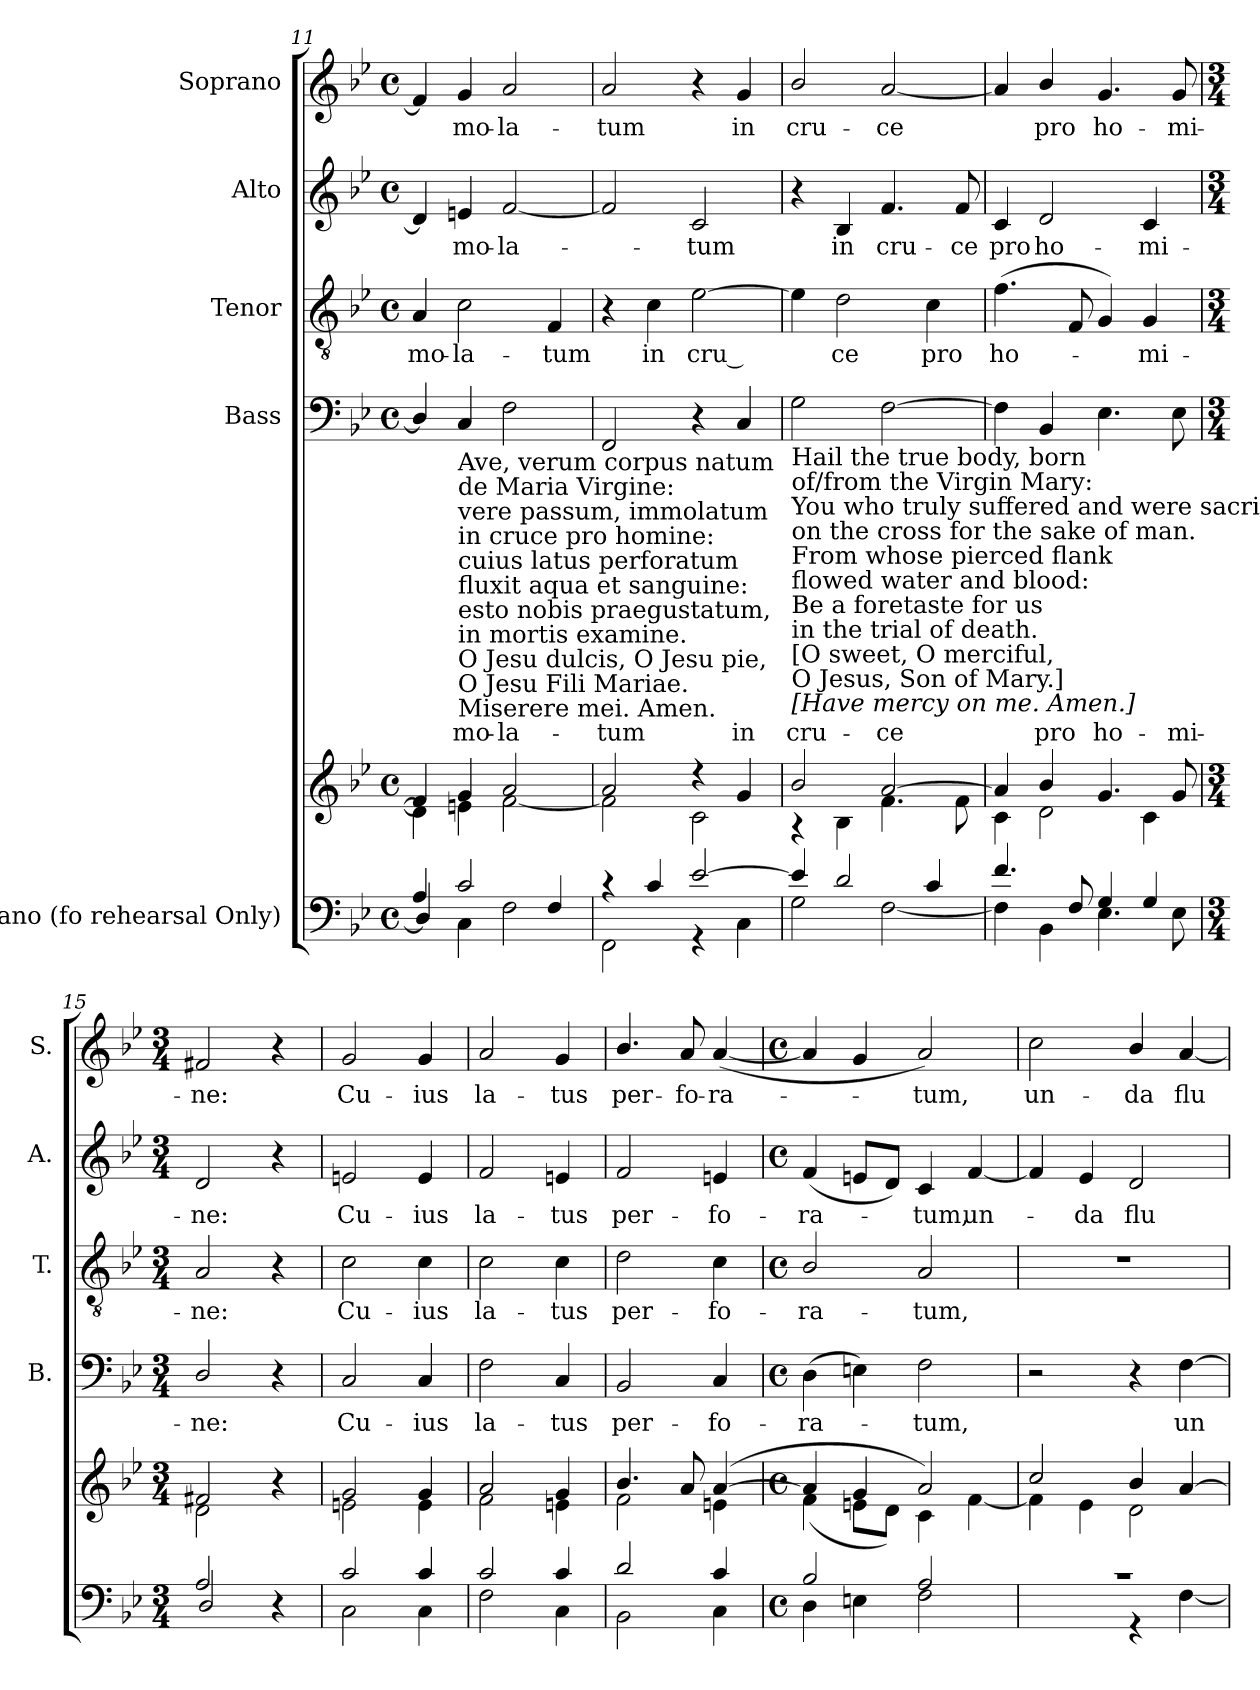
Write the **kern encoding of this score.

**kern	**kern	**kern	**text	**kern	**text	**kern	**text	**kern	**text
*part5	*part5	*part4	*part4	*part3	*part3	*part2	*part2	*part1	*part1
*staff6	*staff5	*staff4	*staff4	*staff3	*staff3	*staff2	*staff2	*staff1	*staff1
*I"Piano (fo  rehearsal Only)	*	*I"Bass	*	*I"Tenor	*	*I"Alto	*	*I"Soprano	*
*	*	*I'B.	*	*I'T.	*	*I'A.	*	*I'S.	*
*clefF4	*clefG2	*clefF4	*	*clefGv2	*	*clefG2	*	*clefG2	*
*k[b-e-]	*k[b-e-]	*k[b-e-]	*	*k[b-e-]	*	*k[b-e-]	*	*k[b-e-]	*
*B-:	*B-:	*B-:	*	*B-:	*	*B-:	*	*B-:	*
*M4/4	*M4/4	*M4/4	*	*M4/4	*	*M4/4	*	*M4/4	*
*met(c)	*met(c)	*met(c)	*	*met(c)	*	*met(c)	*	*met(c)	*
=11	=11	=11	=11	=11	=11	=11	=11	=11	=11
*^	*^	*	*	*	*	*	*	*	*
!	!	!	!	!	!	!	!LO:LY:b	!	!	!	!
4A/	4D/]	4f/]	4d\]	4D/]	.	4A/	-mo-	4d/]	.	4f/]	.
!	!	!	!	!LO:TX:b:t=Ave, verum corpus natum	!	!	!	!	!	!	!
!	!	!	!	!LO:TX:b:t=de Maria Virgine&colon;	!	!	!	!	!	!	!
!	!	!	!	!LO:TX:b:t=vere passum, immolatum	!	!	!	!	!	!	!
!	!	!	!	!LO:TX:b:t=in cruce pro homine&colon;	!	!	!	!	!	!	!
!	!	!	!	!LO:TX:b:t=cuius latus perforatum	!	!	!	!	!	!	!
!	!	!	!	!LO:TX:b:t=fluxit aqua et sanguine&colon;	!	!	!	!	!	!	!
!	!	!	!	!LO:TX:b:t=esto nobis praegustatum,	!	!	!	!	!	!	!
!	!	!	!	!LO:TX:b:t=in mortis examine.	!	!	!	!	!	!	!
!	!	!	!	!LO:TX:b:t=O Jesu dulcis, O Jesu pie,	!	!	!	!	!	!	!
!	!	!	!	!LO:TX:b:t=O Jesu Fili Mariae.	!	!	!	!	!	!	!
!	!	!	!	!LO:TX:b:t=Miserere mei. Amen.	!	!	!	!	!	!	!
!	!	!	!	!	!LO:LY:b	!	!LO:LY:b	!	!LO:LY:b	!	!LO:LY:b
2c/	4C\	4g/	4en\	4C/	mo-	2c\	-la-	4en/	mo-	4g/	-mo-
!	!	!	!	!	!LO:LY:b	!	!	!	!LO:LY:b	!	!LO:LY:b
.	2F\	2a/	[2f\	2F\	-la-	.	.	[2f/	-la-	2a/	-la-
!	!	!	!	!	!	!	!LO:LY:b	!	!	!	!
4F/	.	.	.	.	.	4F/	-tum	.	.	.	.
=12	=12	=12	=12	=12	=12	=12	=12	=12	=12	=12	=12
!	!	!	!	!	!LO:LY:b	!	!	!	!	!	!LO:LY:b
4r	2FF\	2a/	2f\]	2FF/	-tum	4r	.	2f/]	.	2a/	-tum
!	!	!	!	!	!	!	!LO:LY:b	!	!	!	!
4c/	.	.	.	.	.	4c\	in	.	.	.	.
!	!	!	!	!	!	!	!LO:LY:b	!	!LO:LY:b	!	!
[2e-j/	4r	4r	2c\	4r	.	[2e-j\	cru --	2c/	tum	4r	.
!	!	!	!	!	!LO:LY:b	!	!	!	!	!	!LO:LY:b
.	4C\	4g/	.	4C/	in	.	.	.	.	4g/	in
=13	=13	=13	=13	=13	=13	=13	=13	=13	=13	=13	=13
!	!	!	!	!LO:TX:b:t=Hail the true body, born	!	!	!	!	!	!	!
!	!	!	!	!LO:TX:b:t=of/from the Virgin Mary&colon;	!	!	!	!	!	!	!
!	!	!	!	!LO:TX:b:t=You who truly suffered and were sacrificed	!	!	!	!	!	!	!
!	!	!	!	!LO:TX:b:t=on the cross for the sake of man.	!	!	!	!	!	!	!
!	!	!	!	!LO:TX:b:t=From whose pierced flank	!	!	!	!	!	!	!
!	!	!	!	!LO:TX:b:t=flowed water and blood&colon;	!	!	!	!	!	!	!
!	!	!	!	!LO:TX:b:t=Be a foretaste for us	!	!	!	!	!	!	!
!	!	!	!	!LO:TX:b:t=in the trial of death.	!	!	!	!	!	!	!
!	!	!	!	!LO:TX:b:t=[O sweet, O merciful,	!	!	!	!	!	!	!
!	!	!	!	!LO:TX:b:t=O Jesus, Son of Mary.]	!	!	!	!	!	!	!
!	!	!	!	!LO:TX:b:t=[Have mercy on me. Amen.]	!	!	!	!	!	!	!
!	!	!	!	!	!LO:LY:b	!	!	!	!	!	!LO:LY:b
4e-i/]	2G\	2b-/	4r	2G\	cru-	4e-i\]	.	4r	.	2b-/	cru-
!	!	!	!	!	!	!	!LO:LY:b	!	!LO:LY:b	!	!
2d/	.	.	4B-\	.	.	2d\	-ce	4B-/	in	.	.
!	!	!	!	!	!LO:LY:b	!	!	!	!LO:LY:b	!	!LO:LY:b
.	[2F\	[2a/	4.f\	[2F\	-ce	.	.	4.f/	cru-	[2a/	-ce
!	!	!	!	!	!	!	!LO:LY:b	!	!	!	!
4c/	.	.	.	.	.	4c\	pro	.	.	.	.
!	!	!	!	!	!	!	!	!	!LO:LY:b	!	!
.	.	.	8f\	.	.	.	.	8f/	-ce	.	.
=14	=14	=14	=14	=14	=14	=14	=14	=14	=14	=14	=14
!	!	!	!	!	!	!	!LO:LY:b	!	!LO:LY:b	!	!
4.f/	4F\]	4a/]	4c\	4F\]	.	(<4.f\	ho-	4c/	pro	4a/]	.
!	!	!	!	!	!LO:LY:b	!	!	!	!LO:LY:b	!	!LO:LY:b
.	4BB-\	4b-/	2d\	4BB-/	pro	.	.	2d/	ho-	4b-/	pro
8F/	.	.	.	.	.	8F/	.	.	.	.	.
!	!	!	!	!	!LO:LY:b	!	!	!	!	!	!LO:LY:b
4G/	4.E-\	4.g/	.	4.E-\	ho-	4G/)	.	.	.	4.g/	ho-
!	!	!	!	!	!	!	!LO:LY:b	!	!LO:LY:b	!	!
4G/	.	.	4c\	.	.	4G/	mi-	4c/	-mi-	.	.
!	!	!	!	!	!LO:LY:b	!	!	!	!	!	!LO:LY:b
.	8E-\	8g/	.	8E-\	-mi-	.	.	.	.	8g/	-mi-
=15	=15	=15	=15	=15	=15	=15	=15	=15	=15	=15	=15
*M3/4	*	*M3/4	*	*M3/4	*	*M3/4	*	*M3/4	*	*M3/4	*
!	!	!	!	!	!LO:LY:b	!	!LO:LY:b	!	!LO:LY:b	!	!LO:LY:b
2A/	2D/	2f#X/	2d\	2D/	-ne:	2A/	-ne:	2d/	-ne:	2f#X/	-ne:
4r	4ryy	4r	4ryy	4r	.	4r	.	4r	.	4r	.
!!LO:PB:g=z
=16	=16	=16	=16	=16	=16	=16	=16	=16	=16	=16	=16
!	!	!	!	!	!LO:LY:b	!	!LO:LY:b	!	!LO:LY:b	!	!LO:LY:b
2c/	2C\	2g/	2en\	2C/	Cu-	2c\	Cu-	2en/	Cu-	2g/	Cu-
!	!	!	!	!	!LO:LY:b	!	!LO:LY:b	!	!LO:LY:b	!	!LO:LY:b
4c/	4C\	4g/	4e\	4C/	-ius	4c\	-ius	4e/	-ius	4g/	-ius
=17	=17	=17	=17	=17	=17	=17	=17	=17	=17	=17	=17
!	!	!	!	!	!LO:LY:b	!	!LO:LY:b	!	!LO:LY:b	!	!LO:LY:b
2c/	2F\	2a/	2f\	2F\	la-	2c\	la-	2f/	la-	2a/	la-
!	!	!	!	!	!LO:LY:b	!	!LO:LY:b	!	!LO:LY:b	!	!LO:LY:b
4c/	4C\	4g/	4en\	4C/	-tus	4c\	-tus	4en/	-tus	4g/	-tus
=18	=18	=18	=18	=18	=18	=18	=18	=18	=18	=18	=18
!	!	!	!	!	!LO:LY:b	!	!LO:LY:b	!	!LO:LY:b	!	!LO:LY:b
2d/	2BB-\	4.b-/	2f\	2BB-/	per-	2d\	per-	2f/	per-	4.b-/	per-
!	!	!	!	!	!	!	!	!	!	!	!LO:LY:b
.	.	8a/	.	.	.	.	.	.	.	8a/	-fo-
!	!	!	!	!	!LO:LY:b	!	!LO:LY:b	!	!LO:LY:b	!	!LO:LY:b
4c/	4C\	(<[4a/	4en\	4C/	-fo-	4c\	-fo-	4en/	-fo-	(<[4a/	-ra-
=19	=19	=19	=19	=19	=19	=19	=19	=19	=19	=19	=19
*M4/4	*	*M4/4	*	*M4/4	*	*M4/4	*	*M4/4	*	*M4/4	*
*met(c)	*	*met(c)	*	*met(c)	*	*met(c)	*	*met(c)	*	*met(c)	*
!	!	!	!	!	!LO:LY:b	!	!LO:LY:b	!	!LO:LY:b	!	!
2B-/	4D\	4a/]	(<4f\	(>4D\	-ra-	2B-/	-ra-	(<4f/	-ra-	4a/]	.
.	4En\	4g/	8en\L	4En\)	.	.	.	8en/L	.	4g/	.
.	.	.	8d\J)	.	.	.	.	8d/J)	.	.	.
!	!	!	!	!	!LO:LY:b	!	!LO:LY:b	!	!LO:LY:b	!	!LO:LY:b
2A/	2F\	2a/)	4c\	2F\	-tum,	2A/	-tum,	4c/	-tum,	2a/)	-tum,
!	!	!	!	!	!	!	!	!	!LO:LY:b	!	!
.	.	.	[4f\	.	.	.	.	[4f/	un-	.	.
=20	=20	=20	=20	=20	=20	=20	=20	=20	=20	=20	=20
!	!	!	!	!	!	!	!	!	!	!	!LO:LY:b
1r	2ryy	2cc/	4f\]	2r	.	1r	.	4f/]	.	2cc\	un-
!	!	!	!	!	!	!	!	!	!LO:LY:b	!	!
.	.	.	4e-j\	.	.	.	.	4e-j/	-da	.	.
!	!	!	!	!	!	!	!	!	!LO:LY:b	!	!LO:LY:b
.	4r	4b-/	2d\	4r	.	.	.	2d/	flu-	4b-/	-da
!	!	!	!	!	!LO:LY:b	!	!	!	!	!	!LO:LY:b
.	[4F\	[4a/	.	[4F\	un-	.	.	.	.	[4a/	flu-
*v	*v	*	*	*	*	*	*	*	*	*	*
*	*v	*v	*	*	*	*	*	*	*	*
=	=	=	=	=	=	=	=	=	=
*-	*-	*-	*-	*-	*-	*-	*-	*-	*-
